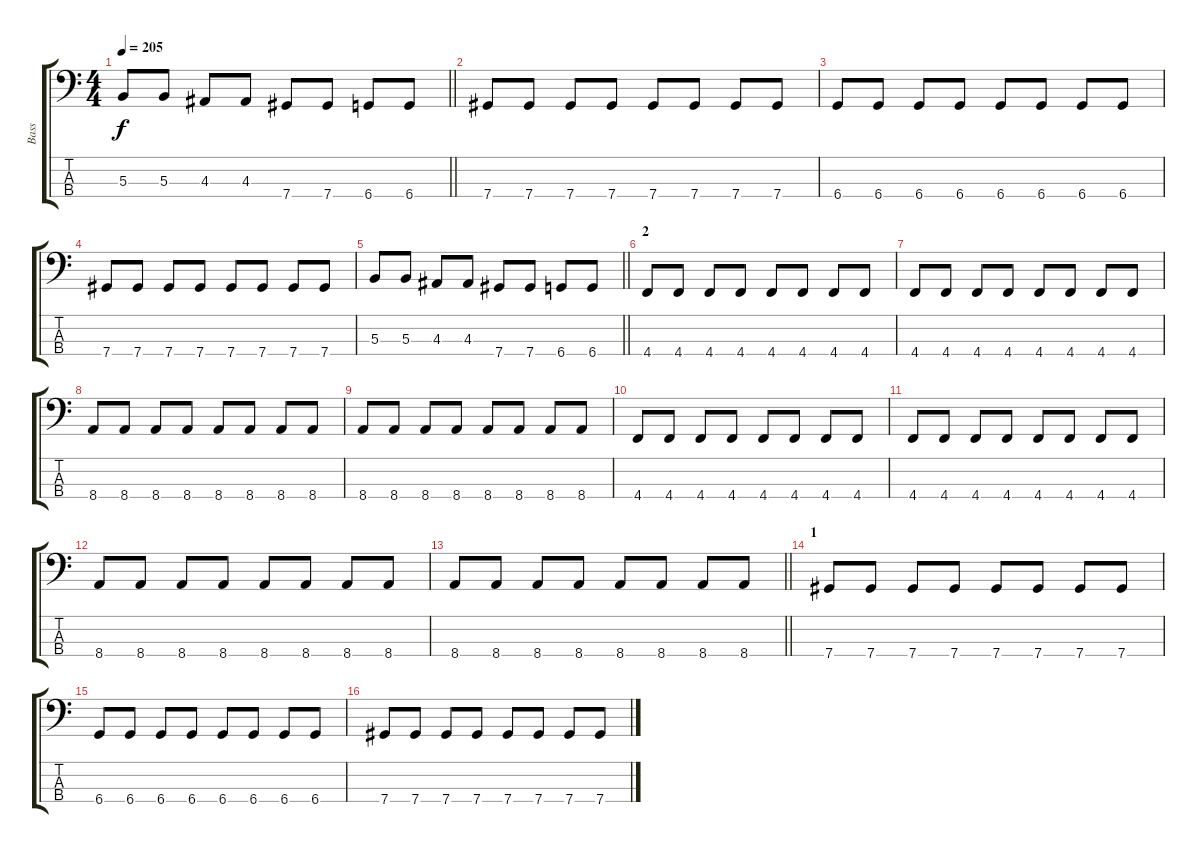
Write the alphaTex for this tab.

\track ("Bass" "Bass") {instrument electricbassfinger}
\staff {score tabs}
\tuning (E2 B1 Gb1 Db1) {hide}
\ts (4 4)
\tempo 205
\clef f4
\barLineRight lightlight
\ks c
5.3.8{dy f} 5.3.8 4.3.8 4.3.8 7.4.8 7.4.8 6.4.8 6.4.8 |
7.4.8 7.4.8 7.4.8 7.4.8 7.4.8 7.4.8 7.4.8 7.4.8 |
6.4.8 6.4.8 6.4.8 6.4.8 6.4.8 6.4.8 6.4.8 6.4.8 |
7.4.8 7.4.8 7.4.8 7.4.8 7.4.8 7.4.8 7.4.8 7.4.8 |
\barLineRight lightlight
5.3.8 5.3.8 4.3.8 4.3.8 7.4.8 7.4.8 6.4.8 6.4.8 |
\section ("" "2")
4.4.8 4.4.8 4.4.8 4.4.8 4.4.8 4.4.8 4.4.8 4.4.8 |
4.4.8 4.4.8 4.4.8 4.4.8 4.4.8 4.4.8 4.4.8 4.4.8 |
8.4.8 8.4.8 8.4.8 8.4.8 8.4.8 8.4.8 8.4.8 8.4.8 |
8.4.8 8.4.8 8.4.8 8.4.8 8.4.8 8.4.8 8.4.8 8.4.8 |
4.4.8 4.4.8 4.4.8 4.4.8 4.4.8 4.4.8 4.4.8 4.4.8 |
4.4.8 4.4.8 4.4.8 4.4.8 4.4.8 4.4.8 4.4.8 4.4.8 |
8.4.8 8.4.8 8.4.8 8.4.8 8.4.8 8.4.8 8.4.8 8.4.8 |
\barLineRight lightlight
8.4.8 8.4.8 8.4.8 8.4.8 8.4.8 8.4.8 8.4.8 8.4.8 |
\section ("" "1")
7.4.8 7.4.8 7.4.8 7.4.8 7.4.8 7.4.8 7.4.8 7.4.8 |
6.4.8 6.4.8 6.4.8 6.4.8 6.4.8 6.4.8 6.4.8 6.4.8 |
7.4.8 7.4.8 7.4.8 7.4.8 7.4.8 7.4.8 7.4.8 7.4.8
